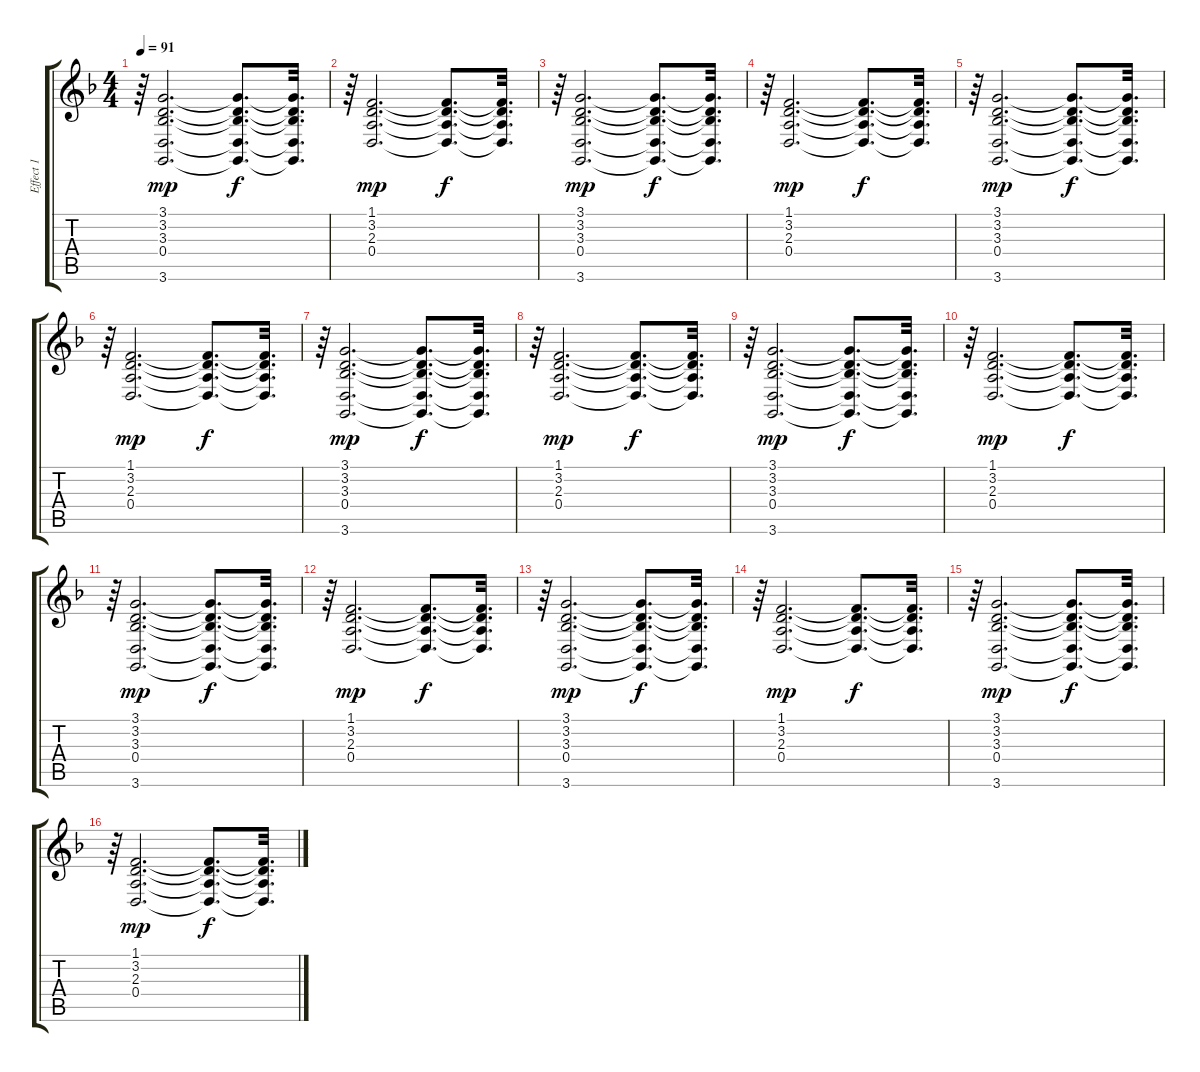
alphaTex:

\track ("Effect 1" "Effect 1") {instrument stringensemble2}
\staff {score tabs}
\tuning (E4 B3 G3 D3 A2 E2) {hide}
\ts (4 4)
\tempo 91
\clef g2
\ks dminor
r.64{dy f} (3.1 3.2 3.3 0.4 3.6).2{d dy mp} (3.1{t} 3.2{t} 3.3{t} 0.4{t} 3.6{t}).8{d dy f} (3.1{t} 3.2{t} 3.3{t} 0.4{t} 3.6{t}).32{d} |
r.64 (1.1 3.2 2.3 0.4).2{d dy mp} (1.1{t} 3.2{t} 2.3{t} 0.4{t}).8{d dy f} (1.1{t} 3.2{t} 2.3{t} 0.4{t}).32{d} |
r.64 (3.1 3.2 3.3 0.4 3.6).2{d dy mp} (3.1{t} 3.2{t} 3.3{t} 0.4{t} 3.6{t}).8{d dy f} (3.1{t} 3.2{t} 3.3{t} 0.4{t} 3.6{t}).32{d} |
r.64 (1.1 3.2 2.3 0.4).2{d dy mp} (1.1{t} 3.2{t} 2.3{t} 0.4{t}).8{d dy f} (1.1{t} 3.2{t} 2.3{t} 0.4{t}).32{d} |
r.64 (3.1 3.2 3.3 0.4 3.6).2{d dy mp} (3.1{t} 3.2{t} 3.3{t} 0.4{t} 3.6{t}).8{d dy f} (3.1{t} 3.2{t} 3.3{t} 0.4{t} 3.6{t}).32{d} |
r.64 (1.1 3.2 2.3 0.4).2{d dy mp} (1.1{t} 3.2{t} 2.3{t} 0.4{t}).8{d dy f} (1.1{t} 3.2{t} 2.3{t} 0.4{t}).32{d} |
r.64 (3.1 3.2 3.3 0.4 3.6).2{d dy mp} (3.1{t} 3.2{t} 3.3{t} 0.4{t} 3.6{t}).8{d dy f} (3.1{t} 3.2{t} 3.3{t} 0.4{t} 3.6{t}).32{d} |
r.64 (1.1 3.2 2.3 0.4).2{d dy mp} (1.1{t} 3.2{t} 2.3{t} 0.4{t}).8{d dy f} (1.1{t} 3.2{t} 2.3{t} 0.4{t}).32{d} |
r.64 (3.1 3.2 3.3 0.4 3.6).2{d dy mp} (3.1{t} 3.2{t} 3.3{t} 0.4{t} 3.6{t}).8{d dy f} (3.1{t} 3.2{t} 3.3{t} 0.4{t} 3.6{t}).32{d} |
r.64 (1.1 3.2 2.3 0.4).2{d dy mp} (1.1{t} 3.2{t} 2.3{t} 0.4{t}).8{d dy f} (1.1{t} 3.2{t} 2.3{t} 0.4{t}).32{d} |
r.64 (3.1 3.2 3.3 0.4 3.6).2{d dy mp} (3.1{t} 3.2{t} 3.3{t} 0.4{t} 3.6{t}).8{d dy f} (3.1{t} 3.2{t} 3.3{t} 0.4{t} 3.6{t}).32{d} |
r.64 (1.1 3.2 2.3 0.4).2{d dy mp} (1.1{t} 3.2{t} 2.3{t} 0.4{t}).8{d dy f} (1.1{t} 3.2{t} 2.3{t} 0.4{t}).32{d} |
r.64 (3.1 3.2 3.3 0.4 3.6).2{d dy mp} (3.1{t} 3.2{t} 3.3{t} 0.4{t} 3.6{t}).8{d dy f} (3.1{t} 3.2{t} 3.3{t} 0.4{t} 3.6{t}).32{d} |
r.64 (1.1 3.2 2.3 0.4).2{d dy mp} (1.1{t} 3.2{t} 2.3{t} 0.4{t}).8{d dy f} (1.1{t} 3.2{t} 2.3{t} 0.4{t}).32{d} |
r.64 (3.1 3.2 3.3 0.4 3.6).2{d dy mp} (3.1{t} 3.2{t} 3.3{t} 0.4{t} 3.6{t}).8{d dy f} (3.1{t} 3.2{t} 3.3{t} 0.4{t} 3.6{t}).32{d} |
r.64 (1.1 3.2 2.3 0.4).2{d dy mp} (1.1{t} 3.2{t} 2.3{t} 0.4{t}).8{d dy f} (1.1{t} 3.2{t} 2.3{t} 0.4{t}).32{d}
